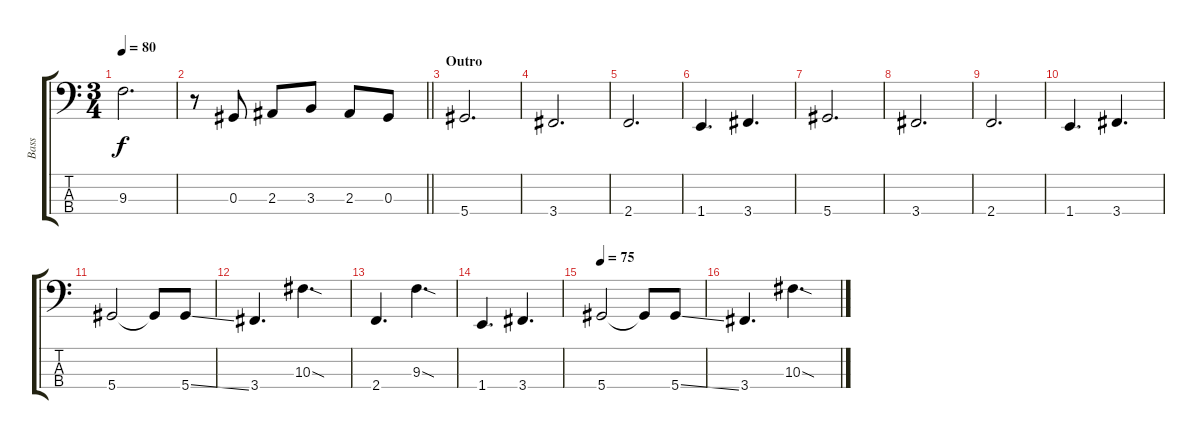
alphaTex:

\track ("Bass" "Bass") {instrument electricbassfinger}
\staff {score tabs}
\tuning (Gb2 Db2 Ab1 Eb1) {hide}
\ts (3 4)
\tempo 80
\clef f4
\ks c
9.3.2{d dy f} |
\barLineRight lightlight
r.8 0.3.8 2.3.8 3.3.8 2.3.8 0.3.8 |
\section ("" "Outro")
5.4.2{d} |
3.4.2{d} |
2.4.2{d} |
1.4.4{d} 3.4.4{d} |
5.4.2{d} |
3.4.2{d} |
2.4.2{d} |
1.4.4{d} 3.4.4{d} |
5.4.2 5.4{t}.8 5.4{ss}.8 |
3.4.4{d} 10.3{sod}.4{d} |
2.4.4{d} 9.3{sod}.4{d} |
1.4.4{d} 3.4.4{d} |
\tempo 75
5.4.2 5.4{t}.8 5.4{ss}.8 |
3.4.4{d} 10.3{sod}.4{d}
